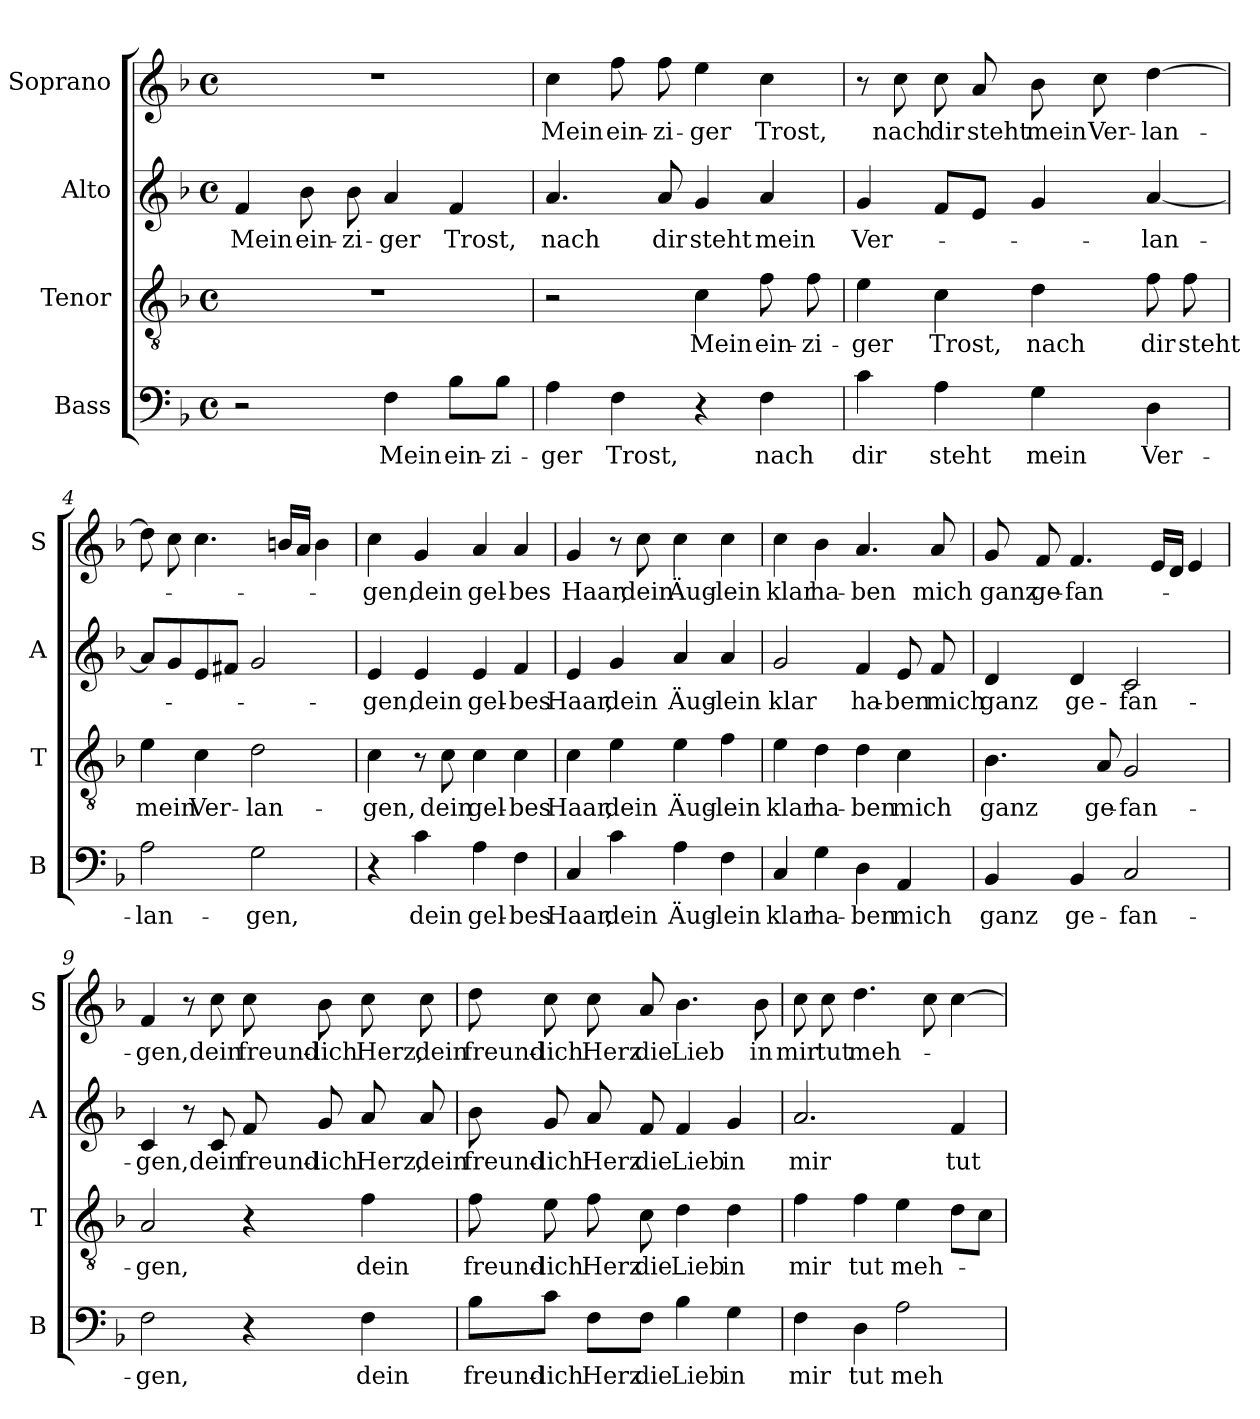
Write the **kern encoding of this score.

**kern	**text	**kern	**text	**kern	**text	**kern	**text
*part4	*part4	*part3	*part3	*part2	*part2	*part1	*part1
*staff4	*staff4	*staff3	*staff3	*staff2	*staff2	*staff1	*staff1
*I"Bass	*	*I"Tenor	*	*I"Alto	*	*I"Soprano	*
*I'B	*	*I'T	*	*I'A	*	*I'S	*
*clefF4	*	*clefGv2	*	*clefG2	*	*clefG2	*
*k[b-]	*	*k[b-]	*	*k[b-]	*	*k[b-]	*
*F:	*	*F:	*	*F:	*	*F:	*
*M4/4	*	*M4/4	*	*M4/4	*	*M4/4	*
*met(c)	*	*met(c)	*	*met(c)	*	*met(c)	*
=1	=1	=1	=1	=1	=1	=1	=1
!	!	!	!	!	!LO:LY:b	!	!
2r	.	1r	.	4f/	Mein	1r	.
!	!	!	!	!	!LO:LY:b	!	!
.	.	.	.	8b-\	ein-	.	.
!	!	!	!	!	!LO:LY:b	!	!
.	.	.	.	8b-\	-zi-	.	.
!	!LO:LY:b	!	!	!	!LO:LY:b	!	!
4F\	Mein	.	.	4a/	-ger	.	.
!	!LO:LY:b	!	!	!	!LO:LY:b	!	!
8B-\L	ein-	.	.	4f/	Trost,	.	.
!	!LO:LY:b	!	!	!	!	!	!
8B-\J	-zi-	.	.	.	.	.	.
=2	=2	=2	=2	=2	=2	=2	=2
!	!LO:LY:b	!	!	!	!LO:LY:b	!	!LO:LY:b
4A\	-ger	2r	.	4.a/	nach	4cc\	Mein
!	!LO:LY:b	!	!	!	!	!	!LO:LY:b
4F\	Trost,	.	.	.	.	8ff\	ein-
!	!	!	!	!	!LO:LY:b	!	!LO:LY:b
.	.	.	.	8a/	dir	8ff\	-zi-
!	!	!	!LO:LY:b	!	!LO:LY:b	!	!LO:LY:b
4r	.	4c\	Mein	4g/	steht	4ee\	-ger
!	!LO:LY:b	!	!LO:LY:b	!	!LO:LY:b	!	!LO:LY:b
4F\	nach	8f\	ein-	4a/	mein	4cc\	Trost,
!	!	!	!LO:LY:b	!	!	!	!
.	.	8f\	-zi-	.	.	.	.
=3	=3	=3	=3	=3	=3	=3	=3
!	!LO:LY:b	!	!LO:LY:b	!	!LO:LY:b	!	!
4c\	dir	4e\	-ger	4g/	Ver-	8r	.
!	!	!	!	!	!	!	!LO:LY:b
.	.	.	.	.	.	8cc\	nach
!	!LO:LY:b	!	!LO:LY:b	!	!	!	!LO:LY:b
4A\	steht	4c\	Trost,	8f/L	.	8cc\	dir
!	!	!	!	!	!	!	!LO:LY:b
.	.	.	.	8e/J	.	8a/	steht
!	!LO:LY:b	!	!LO:LY:b	!	!	!	!LO:LY:b
4G\	mein	4d\	nach	4g/	.	8b-\	mein
!	!	!	!	!	!	!	!LO:LY:b
.	.	.	.	.	.	8cc\	Ver-
!	!LO:LY:b	!	!LO:LY:b	!	!LO:LY:b	!	!LO:LY:b
4D\	Ver-	8f\	dir	[4a/	-lan-	[4dd\	-lan-
!	!	!	!LO:LY:b	!	!	!	!
.	.	8f\	steht	.	.	.	.
!!LO:LB:g=z
=4	=4	=4	=4	=4	=4	=4	=4
!	!LO:LY:b	!	!LO:LY:b	!	!	!	!
2A\	-lan-	4e\	mein	8a/L]	.	8dd\]	.
.	.	.	.	8g/	.	8cc\	.
!	!	!	!LO:LY:b	!	!	!	!
.	.	4c\	Ver-	8e/	.	4.cc\	.
.	.	.	.	8f#X/J	.	.	.
!	!LO:LY:b	!	!LO:LY:b	!	!	!	!
2G\	-gen,	2d\	-lan-	2g/	.	.	.
.	.	.	.	.	.	16bn/LL	.
.	.	.	.	.	.	16a/JJ	.
.	.	.	.	.	.	4b\	.
=5	=5	=5	=5	=5	=5	=5	=5
!	!	!	!LO:LY:b	!	!LO:LY:b	!	!LO:LY:b
4r	.	4c\	-gen,	4e/	-gen,	4cc\	-gen,
!	!LO:LY:b	!	!	!	!LO:LY:b	!	!LO:LY:b
4c\	dein	8r	.	4e/	dein	4g/	dein
!	!	!	!LO:LY:b	!	!	!	!
.	.	8c\	dein	.	.	.	.
!	!LO:LY:b	!	!LO:LY:b	!	!LO:LY:b	!	!LO:LY:b
4A\	gel-	4c\	gel-	4e/	gel-	4a/	gel-
!	!LO:LY:b	!	!LO:LY:b	!	!LO:LY:b	!	!LO:LY:b
4F\	-bes	4c\	-bes	4f/	-bes	4a/	-bes
=6	=6	=6	=6	=6	=6	=6	=6
!	!LO:LY:b	!	!LO:LY:b	!	!LO:LY:b	!	!LO:LY:b
4C/	Haar,	4c\	Haar,	4e/	Haar,	4g/	Haar,
!	!LO:LY:b	!	!LO:LY:b	!	!LO:LY:b	!	!
4c\	dein	4e\	dein	4g/	dein	8r	.
!	!	!	!	!	!	!	!LO:LY:b
.	.	.	.	.	.	8cc\	dein
!	!LO:LY:b	!	!LO:LY:b	!	!LO:LY:b	!	!LO:LY:b
4A\	Äug-	4e\	Äug-	4a/	Äug-	4cc\	Äug-
!	!LO:LY:b	!	!LO:LY:b	!	!LO:LY:b	!	!LO:LY:b
4F\	-lein	4f\	-lein	4a/	-lein	4cc\	-lein
=7	=7	=7	=7	=7	=7	=7	=7
!	!LO:LY:b	!	!LO:LY:b	!	!LO:LY:b	!	!LO:LY:b
4C/	klar	4e\	klar	2g/	klar	4cc\	klar
!	!LO:LY:b	!	!LO:LY:b	!	!	!	!LO:LY:b
4G\	ha-	4d\	ha-	.	.	4b-\	ha-
!	!LO:LY:b	!	!LO:LY:b	!	!LO:LY:b	!	!LO:LY:b
4D\	-ben	4d\	-ben	4f/	ha-	4.a/	-ben
!	!LO:LY:b	!	!LO:LY:b	!	!LO:LY:b	!	!
4AA/	mich	4c\	mich	8e/	-ben	.	.
!	!	!	!	!	!LO:LY:b	!	!LO:LY:b
.	.	.	.	8f/	mich	8a/	mich
=8	=8	=8	=8	=8	=8	=8	=8
!	!LO:LY:b	!	!LO:LY:b	!	!LO:LY:b	!	!LO:LY:b
4BB-/	ganz	4.B-\	ganz	4d/	ganz	8g/	ganz
!	!	!	!	!	!	!	!LO:LY:b
.	.	.	.	.	.	8f/	ge-
!	!LO:LY:b	!	!	!	!LO:LY:b	!	!LO:LY:b
4BB-/	ge-	.	.	4d/	ge-	4.f/	-fan-
!	!	!	!LO:LY:b	!	!	!	!
.	.	8A/	ge-	.	.	.	.
!	!LO:LY:b	!	!LO:LY:b	!	!LO:LY:b	!	!
2C/	-fan-	2G/	-fan-	2c/	-fan-	.	.
.	.	.	.	.	.	16e/LL	.
.	.	.	.	.	.	16d/JJ	.
.	.	.	.	.	.	4e/	.
!!LO:LB:g=z
=9	=9	=9	=9	=9	=9	=9	=9
!	!LO:LY:b	!	!LO:LY:b	!	!LO:LY:b	!	!LO:LY:b
2F\	-gen,	2A/	-gen,	4c/	-gen,	4f/	-gen,
.	.	.	.	8r	.	8r	.
!	!	!	!	!	!LO:LY:b	!	!LO:LY:b
.	.	.	.	8c/	dein	8cc\	dein
!	!	!	!	!	!LO:LY:b	!	!LO:LY:b
4r	.	4r	.	8f/	freund-	8cc\	freund-
!	!	!	!	!	!LO:LY:b	!	!LO:LY:b
.	.	.	.	8g/	-lich	8b-\	-lich
!	!LO:LY:b	!	!LO:LY:b	!	!LO:LY:b	!	!LO:LY:b
4F\	dein	4f\	dein	8a/	Herz,	8cc\	Herz,
!	!	!	!	!	!LO:LY:b	!	!LO:LY:b
.	.	.	.	8a/	dein	8cc\	dein
=10	=10	=10	=10	=10	=10	=10	=10
!	!LO:LY:b	!	!LO:LY:b	!	!LO:LY:b	!	!LO:LY:b
8B-\L	freund-	8f\	freund-	8b-\	freund-	8dd\	freund-
!	!LO:LY:b	!	!LO:LY:b	!	!LO:LY:b	!	!LO:LY:b
8c\J	-lich	8e\	-lich	8g/	-lich	8cc\	-lich
!	!LO:LY:b	!	!LO:LY:b	!	!LO:LY:b	!	!LO:LY:b
8F\L	Herz	8f\	Herz	8a/	Herz	8cc\	Herz
!	!LO:LY:b	!	!LO:LY:b	!	!LO:LY:b	!	!LO:LY:b
8F\J	die	8c\	die	8f/	die	8a/	die
!	!LO:LY:b	!	!LO:LY:b	!	!LO:LY:b	!	!LO:LY:b
4B-\	Lieb	4d\	Lieb	4f/	Lieb	4.b-\	Lieb
!	!LO:LY:b	!	!LO:LY:b	!	!LO:LY:b	!	!
4G\	in	4d\	in	4g/	in	.	.
!	!	!	!	!	!	!	!LO:LY:b
.	.	.	.	.	.	8b-\	in
=11	=11	=11	=11	=11	=11	=11	=11
!	!LO:LY:b	!	!LO:LY:b	!	!LO:LY:b	!	!LO:LY:b
4F\	mir	4f\	mir	2.a/	mir	8cc\	mir
!	!	!	!	!	!	!	!LO:LY:b
.	.	.	.	.	.	8cc\	tut
!	!LO:LY:b	!	!LO:LY:b	!	!	!	!LO:LY:b
4D\	tut	4f\	tut	.	.	4.dd\	meh-
!	!LO:LY:b	!	!LO:LY:b	!	!	!	!
2A\	meh-	4e\	meh-	.	.	.	.
.	.	.	.	.	.	8cc\	.
!	!	!	!	!	!LO:LY:b	!	!
.	.	8d\L	.	4f/	tut	[4cc\	.
.	.	8c\J	.	.	.	.	.
=	=	=	=	=	=	=	=
*-	*-	*-	*-	*-	*-	*-	*-
